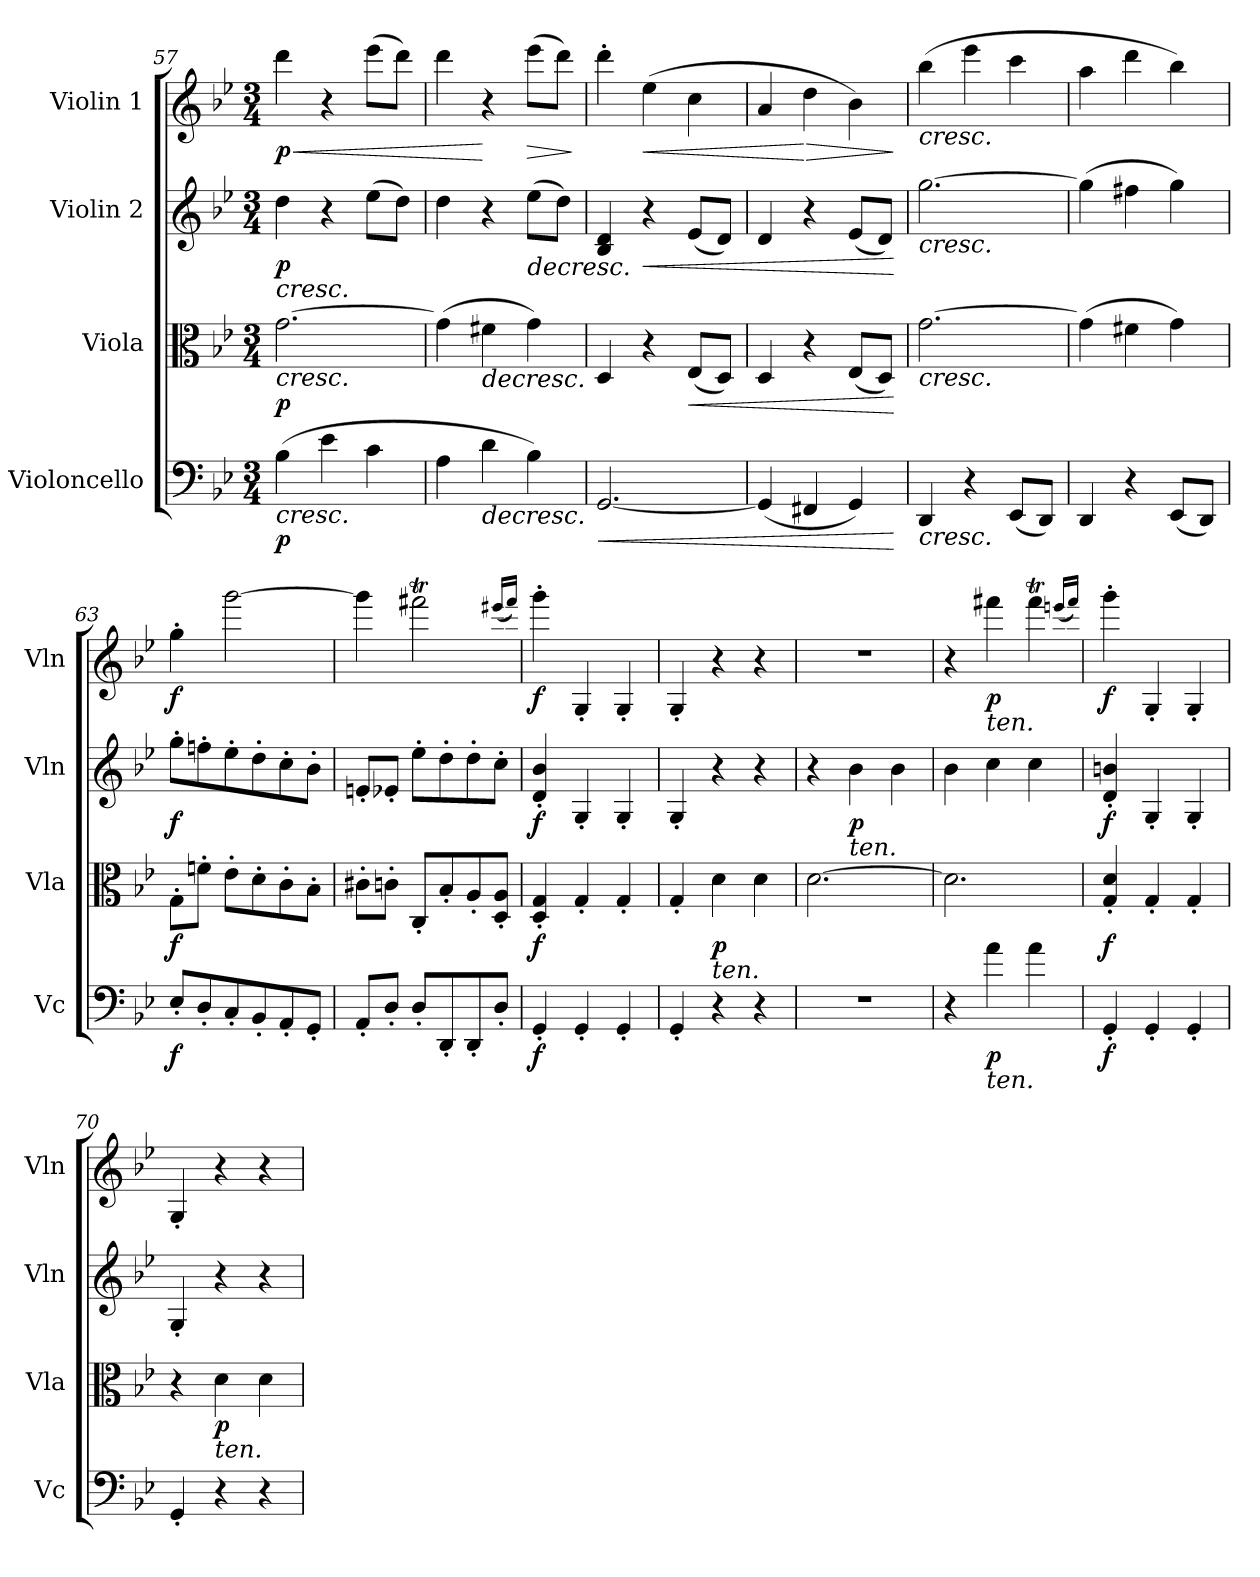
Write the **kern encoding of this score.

**kern	**dynam	**kern	**dynam	**kern	**dynam	**kern	**dynam
*part4	*part4	*part3	*part3	*part2	*part2	*part1	*part1
*staff4	*staff4	*staff3	*staff3	*staff2	*staff2	*staff1	*staff1
*I"Violoncello	*	*I"Viola	*	*I"Violin 2	*	*I"Violin 1	*
*I'Vc	*	*I'Vla	*	*I'Vln	*	*I'Vln	*
!!LO:LB:g=z
*clefF4	*	*clefC3	*	*clefG2	*	*clefG2	*
*k[b-e-]	*	*k[b-e-]	*	*k[b-e-]	*	*k[b-e-]	*
*M3/4	*	*M3/4	*	*M3/4	*	*M3/4	*
=57	=57	=57	=57	=57	=57	=57	=57
!	!LO:HP:b	!	!LO:HP:b	!	!LO:HP:b	!	!LO:HP:b
!	!LO:DY:n=1:b	!	!LO:DY:n=1:b	!	!LO:DY:n=1:b	!	!LO:DY:n=1:b
(4B-\	< p	[2.g\	< p	4dd\	< p	4ddd\	< p
4e-\	.	.	.	4r	.	4r	.
4c\	.	.	.	(8ee-\L	.	(8eee-\L	.
.	.	.	.	8dd\J)	.	8ddd\J)	.
!!LO:LB:g=z
=58	=58	=58	=58	=58	=58	=58	=58
4A\	.	(4g\]	.	4dd\	.	4ddd\	.
!	!LO:HP:b	!	!LO:HP:b	!	!	!	!
4d\	>	4f#X\	>	4r	.	4r	[
!	!	!	!	!	!LO:HP:b	!	!LO:HP:b
4B-\)	.	4g\)	.	(8ee-\L	>	(8eee-\L	>
.	.	.	.	8dd\J)	.	8ddd\J)	.
.	[	.	[	.	[	.	]
=59	=59	=59	=59	=59	=59	=59	=59
!	!LO:HP:b	!	!	!	!	!	!
[2.GG/	<	4D/	.	4B-/ 4d/	.	4ddd'\	.
!	!	!	!	!	!LO:HP:b	!	!LO:HP:b
.	.	4r	.	4r	<	(4ee-\	<
!	!	!	!LO:HP:b	!	!	!	!
.	.	(8E-/L	<	(8e-/L	.	4cc\	.
.	.	8D/J)	.	8d/J)	.	.	.
.	]	.	.	.	.	.	.
=60	=60	=60	=60	=60	=60	=60	=60
(4GG/]	.	4D/	.	4d/	.	4a/	.
!	!	!	!	!	!	!	!LO:HP:n=1:b
4FF#X/	.	4r	]	4r	]	4dd\	[ >
4GG/)	.	(8E-/L	.	(8e-/L	.	4b-\)	.
.	.	8D/J)	.	8d/J)	.	.	.
.	[	.	[	.	[	.	]
=61	=61	=61	=61	=61	=61	=61	=61
!	!	!	!	!	!	!LO:TX:b:i:t=cresc.	!
!	!	!	!	!LO:TX:b:i:t=cresc.	!	!	!
!	!	!LO:TX:b:i:t=cresc.	!	!	!	!	!
!LO:TX:b:i:t=cresc.	!	!	!	!	!	!	!
4DD/	.	[2.g\	.	[2.gg\	.	(4bb-\	.
4r	.	.	.	.	.	4eee-\	.
(8EE-/L	.	.	.	.	.	4ccc\	.
8DD/J)	.	.	.	.	.	.	.
=62	=62	=62	=62	=62	=62	=62	=62
4DD/	.	(4g\]	.	(4gg\]	.	4aa\	.
4r	.	4f#X\	.	4ff#X\	.	4ddd\	.
(8EE-/L	.	4g\)	.	4gg\)	.	4bb-\)	.
8DD/J)	.	.	.	.	.	.	.
=63	=63	=63	=63	=63	=63	=63	=63
!	!LO:DY:b	!	!LO:DY:b	!	!LO:DY:b	!	!LO:DY:b
8E-'/L	f	8G'\L	f	8gg'\L	f	4gg'\	f
8D'/	.	8fn'\J	.	8ffn'\	.	.	.
8C'/	.	8e-'\L	.	8ee-'\	.	[2ggg\	.
8BB-'/	.	8d'\	.	8dd'\	.	.	.
8AA'/	.	8c'\	.	8cc'\	.	.	.
8GG'/J	.	8B-'\J	.	8b-'\J	.	.	.
=64	=64	=64	=64	=64	=64	=64	=64
8AA'/L	.	8c#X'\L	.	8en'/L	.	4ggg\]	.
8D'/J	.	8cn'\J	.	8e-X'/J	.	.	.
8D'/L	.	8C'/L	.	8ee-'\L	.	2fff#Xt\	.
8DD'/	.	8B-'/	.	8dd'\	.	.	.
8DD'/	.	8A'/	.	8dd'\	.	.	.
8D'/J	.	8D/' 8A/'J	.	8cc'\J	.	.	.
.	.	.	.	.	.	(16qeee#X/LL	.
.	.	.	.	.	.	16qfff#/JJ)	.
=65	=65	=65	=65	=65	=65	=65	=65
!	!LO:DY:b	!	!LO:DY:b	!	!LO:DY:b	!	!LO:DY:b
4GG'/	f	4D/' 4G/'	f	4d/' 4b-/'	f	4ggg'\	f
4GG'/	.	4G'/	.	4G'/	.	4G'/	.
4GG'/	.	4G'/	.	4G'/	.	4G'/	.
=66	=66	=66	=66	=66	=66	=66	=66
4GG'/	.	4G'/	.	4G'/	.	4G'/	.
!	!	!LO:TX:b:i:t=ten.	!	!	!	!	!
!	!	!	!LO:DY:b	!	!	!	!
4r	.	4d\	p	4r	.	4r	.
4r	.	4d\	.	4r	.	4r	.
!!LO:PB:g=z
=67	=67	=67	=67	=67	=67	=67	=67
2.r	.	[2.d\	.	4r	.	2.r	.
!	!	!	!	!LO:TX:b:i:t=ten.	!	!	!
!	!	!	!	!	!LO:DY:b	!	!
.	.	.	.	4b-\	p	.	.
.	.	.	.	4b-\	.	.	.
=68	=68	=68	=68	=68	=68	=68	=68
4r	.	2.d\]	.	4b-\	.	4r	.
!	!	!	!	!	!	!LO:TX:b:i:t=ten.	!
!LO:TX:b:i:t=ten.	!	!	!	!	!	!	!
!	!LO:DY:b	!	!	!	!	!	!LO:DY:b
4a\	p	.	.	4cc\	.	4fff#X\	p
4a\	.	.	.	4cc\	.	4fff#t\	.
.	.	.	.	.	.	(16qeeen/LL	.
.	.	.	.	.	.	16qfff#/JJ)	.
=69	=69	=69	=69	=69	=69	=69	=69
!	!LO:DY:b	!	!LO:DY:b	!	!LO:DY:b	!	!LO:DY:b
4GG'/	f	4G/' 4d/'	f	4d/' 4bn/'	f	4ggg'\	f
4GG'/	.	4G'/	.	4G'/	.	4G'/	.
4GG'/	.	4G'/	.	4G'/	.	4G'/	.
=70	=70	=70	=70	=70	=70	=70	=70
4GG'/	.	4r	.	4G'/	.	4G'/	.
!	!	!LO:TX:b:i:t=ten.	!	!	!	!	!
!	!	!	!LO:DY:b	!	!	!	!
4r	.	4d\	p	4r	.	4r	.
4r	.	4d\	.	4r	.	4r	.
=	=	=	=	=	=	=	=
*-	*-	*-	*-	*-	*-	*-	*-
